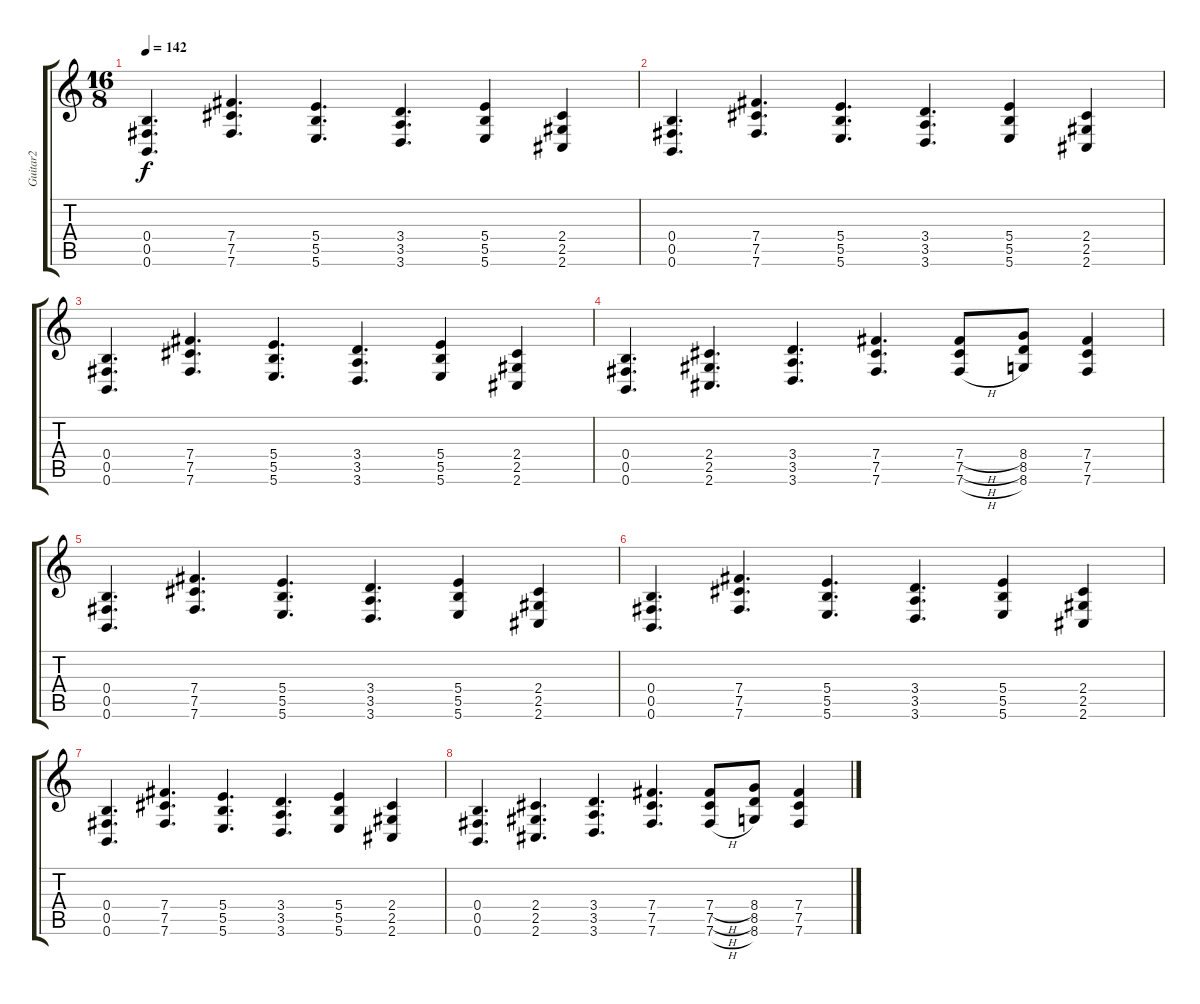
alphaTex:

\track ("Guitar2" "Guitar2") {instrument overdrivenguitar}
\staff {score tabs}
\tuning (B3 Ab3 E3 B2 Gb2 B1) {hide}
\ts (16 8)
\tempo 142
\clef g2
\ks c
(0.4 0.5 0.6).4{d dy f} (7.4 7.5 7.6).4{d} (5.4 5.5 5.6).4{d} (3.4 3.5 3.6).4{d} (5.4 5.5 5.6).4 (2.4 2.5 2.6).4 |
(0.4 0.5 0.6).4{d} (7.4 7.5 7.6).4{d} (5.4 5.5 5.6).4{d} (3.4 3.5 3.6).4{d} (5.4 5.5 5.6).4 (2.4 2.5 2.6).4 |
(0.4 0.5 0.6).4{d} (7.4 7.5 7.6).4{d} (5.4 5.5 5.6).4{d} (3.4 3.5 3.6).4{d} (5.4 5.5 5.6).4 (2.4 2.5 2.6).4 |
(0.4 0.5 0.6).4{d} (2.4 2.5 2.6).4{d} (3.4 3.5 3.6).4{d} (7.4 7.5 7.6).4{d} (7.4{h} 7.5{h} 7.6{h}).8 (8.4 8.5 8.6).8 (7.4 7.5 7.6).4 |
(0.4 0.5 0.6).4{d} (7.4 7.5 7.6).4{d} (5.4 5.5 5.6).4{d} (3.4 3.5 3.6).4{d} (5.4 5.5 5.6).4 (2.4 2.5 2.6).4 |
(0.4 0.5 0.6).4{d} (7.4 7.5 7.6).4{d} (5.4 5.5 5.6).4{d} (3.4 3.5 3.6).4{d} (5.4 5.5 5.6).4 (2.4 2.5 2.6).4 |
(0.4 0.5 0.6).4{d} (7.4 7.5 7.6).4{d} (5.4 5.5 5.6).4{d} (3.4 3.5 3.6).4{d} (5.4 5.5 5.6).4 (2.4 2.5 2.6).4 |
(0.4 0.5 0.6).4{d} (2.4 2.5 2.6).4{d} (3.4 3.5 3.6).4{d} (7.4 7.5 7.6).4{d} (7.4{h} 7.5{h} 7.6{h}).8 (8.4 8.5 8.6).8 (7.4 7.5 7.6).4
